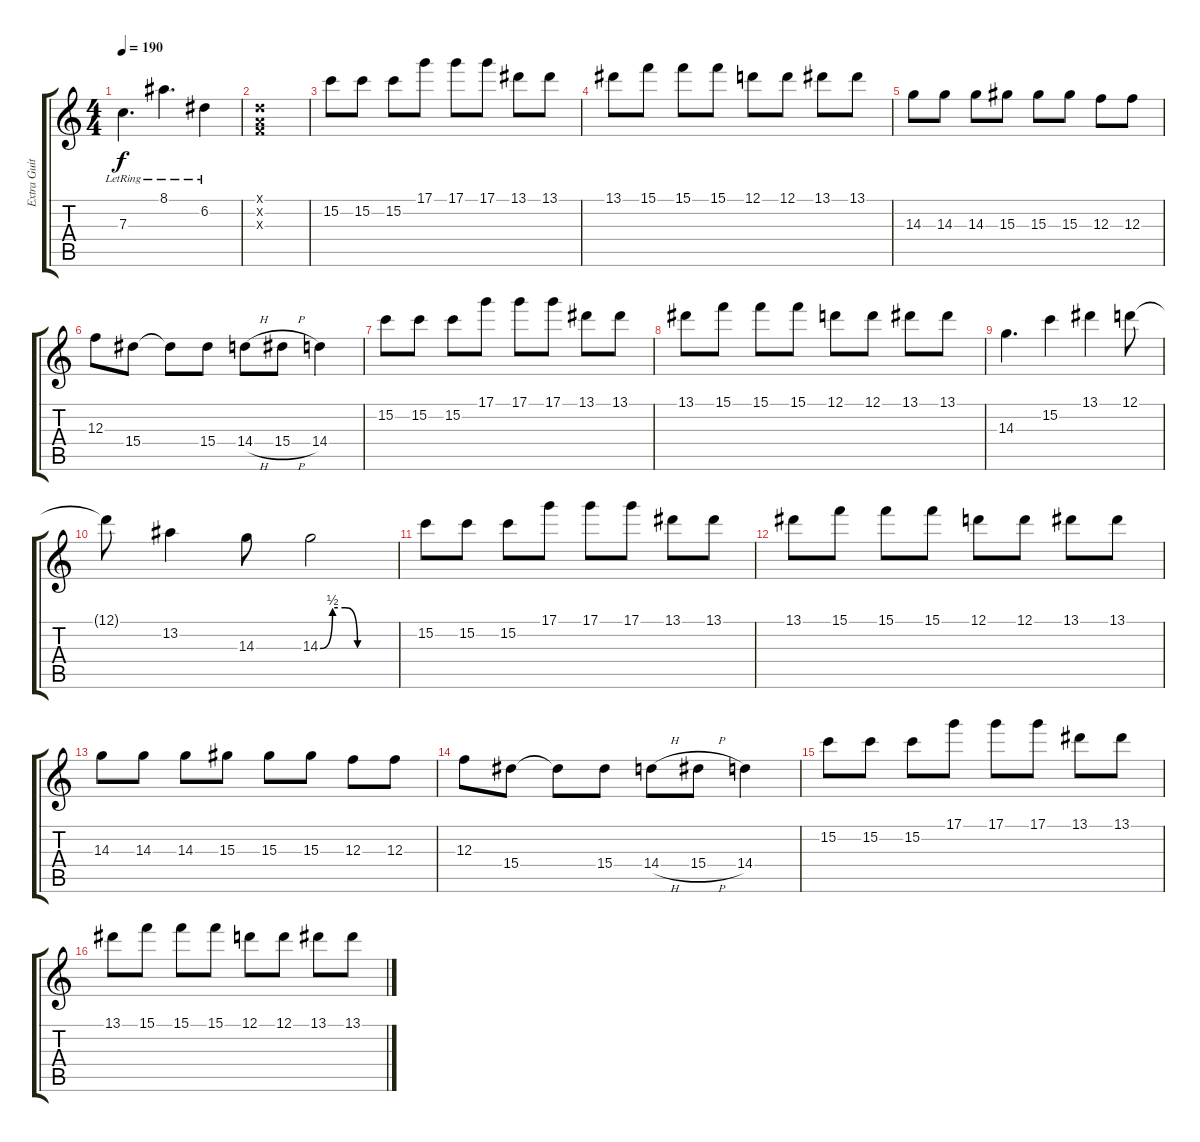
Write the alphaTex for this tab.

\track ("Extra Guitar" "Extra Guit") {instrument distortionguitar}
\staff {score tabs}
\tuning (D4 A3 F3 C3 G2 C2) {hide}
\ts (4 4)
\tempo 190
\clef g2
\ks c
7.3{lr}.4{d dy f} 8.1{lr}.4{d} 6.2{lr}.4 |
(0.1{x} 0.2{x} 0.3{x}).1 |
15.2.8 15.2.8 15.2.8 17.1.8 17.1.8 17.1.8 13.1.8 13.1.8 |
13.1.8 15.1.8 15.1.8 15.1.8 12.1.8 12.1.8 13.1.8 13.1.8 |
14.3.8 14.3.8 14.3.8 15.3.8 15.3.8 15.3.8 12.3.8 12.3.8 |
12.3.8 15.4.8 15.4{t}.8 15.4.8 14.4{h}.8 15.4{h}.8 14.4.4 |
15.2.8 15.2.8 15.2.8 17.1.8 17.1.8 17.1.8 13.1.8 13.1.8 |
13.1.8 15.1.8 15.1.8 15.1.8 12.1.8 12.1.8 13.1.8 13.1.8 |
14.3.4{d} 15.2.4 13.1.4 12.1.8 |
12.1{t}.8 13.2.4 14.3.8 14.3{be (custom 0 0 10 2 20 2 30 0 60 0)}.2 |
15.2.8 15.2.8 15.2.8 17.1.8 17.1.8 17.1.8 13.1.8 13.1.8 |
13.1.8 15.1.8 15.1.8 15.1.8 12.1.8 12.1.8 13.1.8 13.1.8 |
14.3.8 14.3.8 14.3.8 15.3.8 15.3.8 15.3.8 12.3.8 12.3.8 |
12.3.8 15.4.8 15.4{t}.8 15.4.8 14.4{h}.8 15.4{h}.8 14.4.4 |
15.2.8 15.2.8 15.2.8 17.1.8 17.1.8 17.1.8 13.1.8 13.1.8 |
13.1.8 15.1.8 15.1.8 15.1.8 12.1.8 12.1.8 13.1.8 13.1.8
